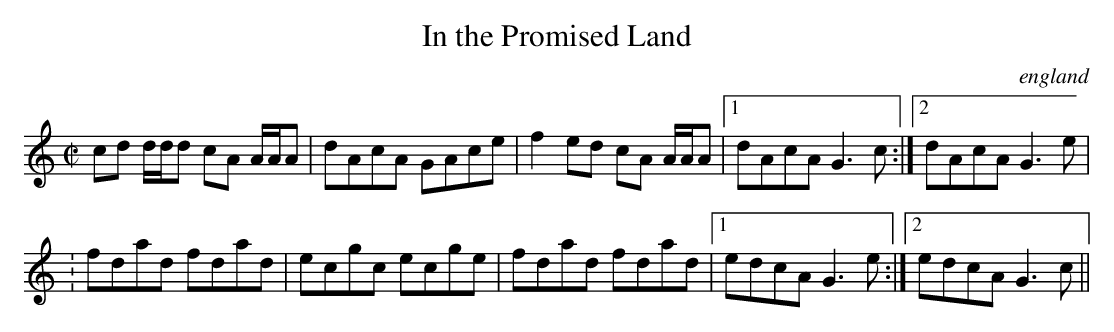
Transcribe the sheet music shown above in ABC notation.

X:1
T:In the Promised Land
O:england
M:C|
L:1/8
K:DDor
cd d/2d/2d cA A/2A/2A|dAcA GAce|f2ed cA A/2A/2A|1dAcA G3c:|2dAcA G3e|
:fdad fdad|ecgc ecge|fdad fdad|1edcA G3e:|2edcA G3c||
